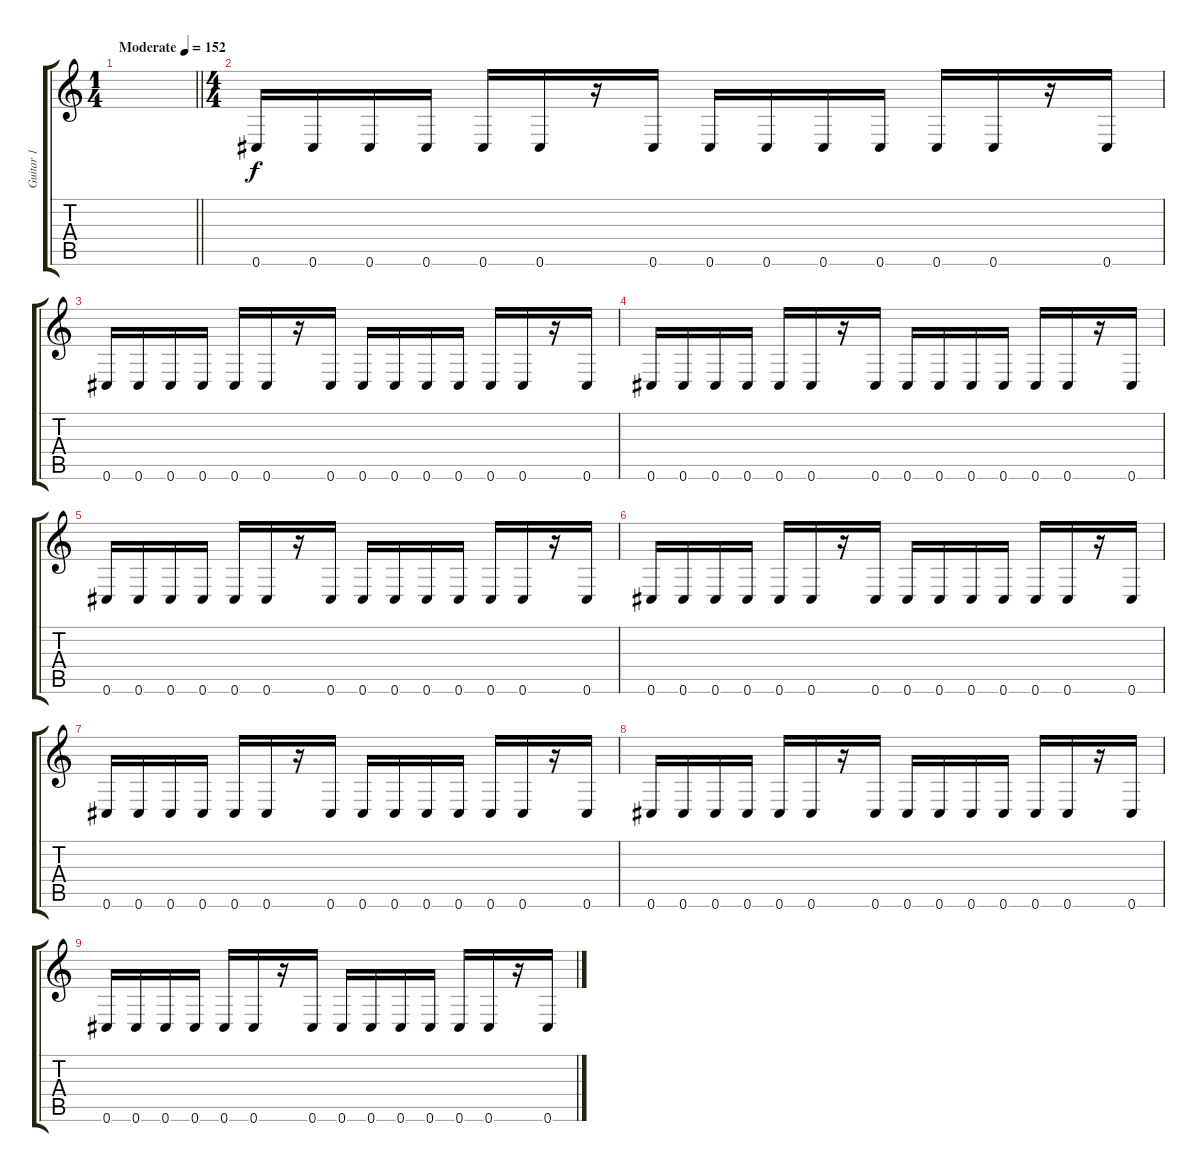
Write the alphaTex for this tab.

\track ("Guitar 1" "Guitar 1") {instrument distortionguitar}
\staff {score tabs}
\tuning (Db4 Ab3 E3 B2 Gb2 Db2) {hide}
\ts (1 4)
\tempo (152 "Moderate")
\clef g2
\barLineRight lightlight
\ks c
|
\ts (4 4)
0.6.16 0.6.16 0.6.16 0.6.16 0.6.16 0.6.16 r.16 0.6.16 0.6.16 0.6.16 0.6.16 0.6.16 0.6.16 0.6.16 r.16 0.6.16 |
0.6.16 0.6.16 0.6.16 0.6.16 0.6.16 0.6.16 r.16 0.6.16 0.6.16 0.6.16 0.6.16 0.6.16 0.6.16 0.6.16 r.16 0.6.16 |
0.6.16 0.6.16 0.6.16 0.6.16 0.6.16 0.6.16 r.16 0.6.16 0.6.16 0.6.16 0.6.16 0.6.16 0.6.16 0.6.16 r.16 0.6.16 |
0.6.16 0.6.16 0.6.16 0.6.16 0.6.16 0.6.16 r.16 0.6.16 0.6.16 0.6.16 0.6.16 0.6.16 0.6.16 0.6.16 r.16 0.6.16 |
0.6.16 0.6.16 0.6.16 0.6.16 0.6.16 0.6.16 r.16 0.6.16 0.6.16 0.6.16 0.6.16 0.6.16 0.6.16 0.6.16 r.16 0.6.16 |
0.6.16 0.6.16 0.6.16 0.6.16 0.6.16 0.6.16 r.16 0.6.16 0.6.16 0.6.16 0.6.16 0.6.16 0.6.16 0.6.16 r.16 0.6.16 |
0.6.16 0.6.16 0.6.16 0.6.16 0.6.16 0.6.16 r.16 0.6.16 0.6.16 0.6.16 0.6.16 0.6.16 0.6.16 0.6.16 r.16 0.6.16 |
0.6.16 0.6.16 0.6.16 0.6.16 0.6.16 0.6.16 r.16 0.6.16 0.6.16 0.6.16 0.6.16 0.6.16 0.6.16 0.6.16 r.16 0.6.16
